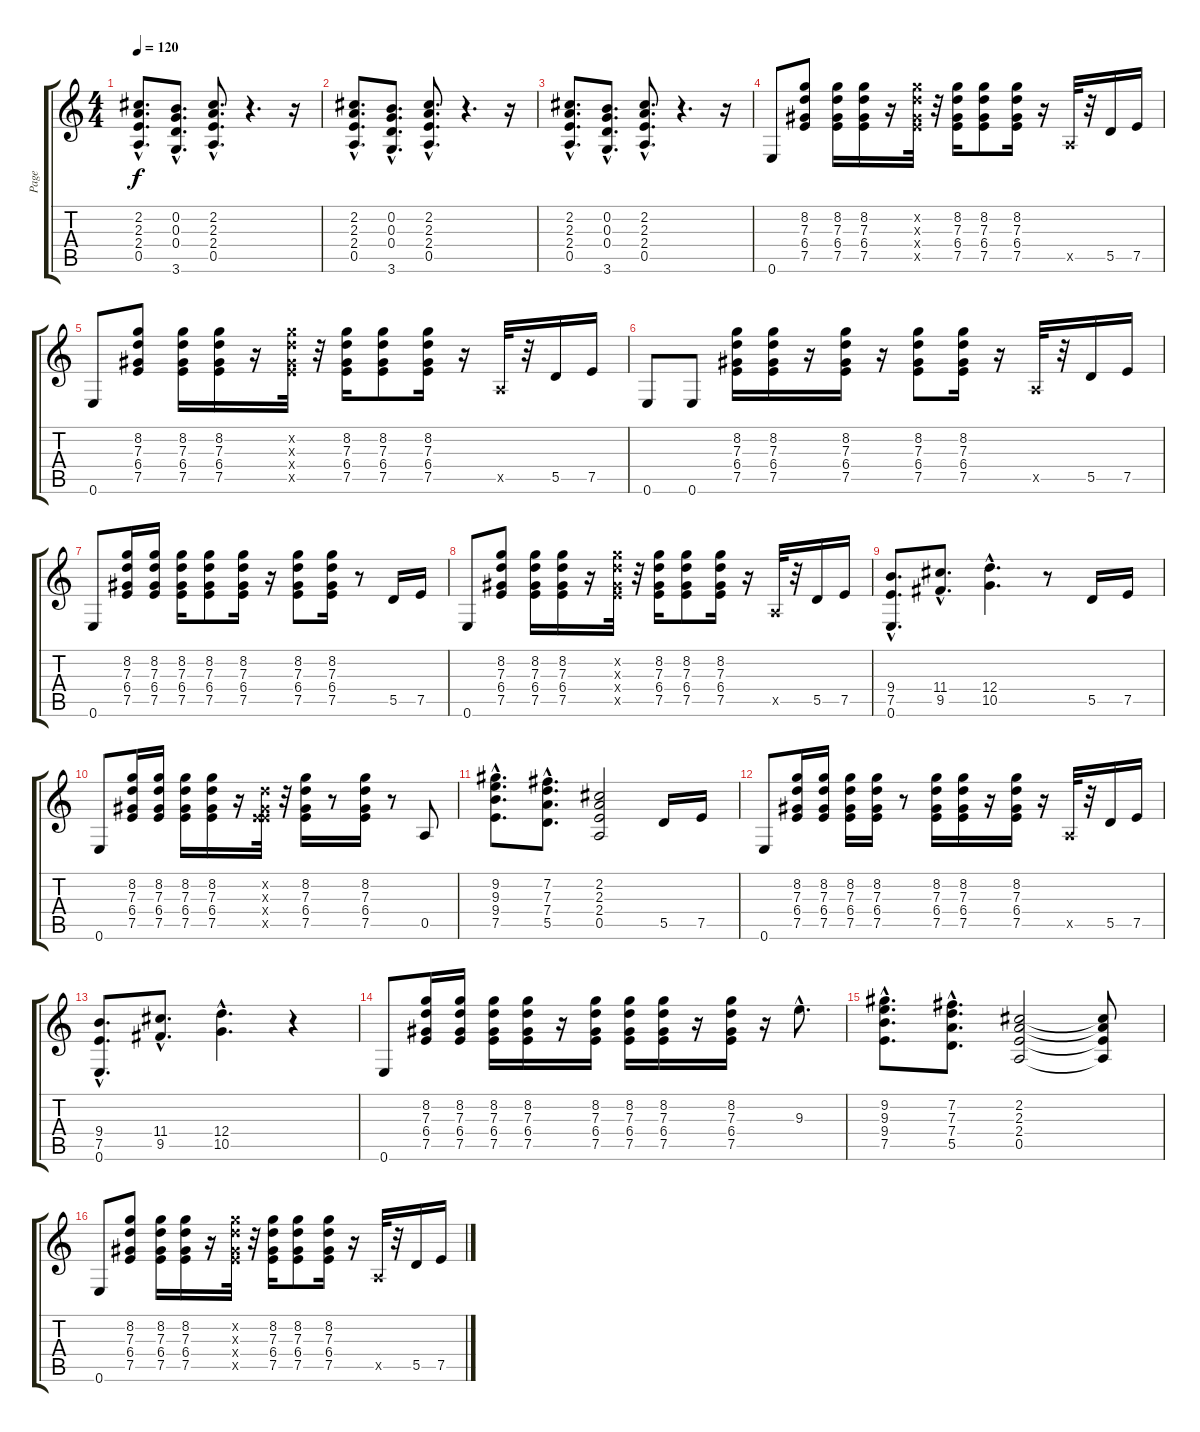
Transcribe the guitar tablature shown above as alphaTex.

\track ("Page" "Page") {instrument overdrivenguitar}
\staff {score tabs}
\tuning (E4 B3 G3 D3 A2 E2) {hide}
\ts (4 4)
\tempo 120
\clef g2
\ks c
(2.2{hac} 2.3{hac} 2.4{hac} 0.5{hac}).8{d dy f} (0.2{hac} 0.3{hac} 0.4{hac} 3.6{hac}).8{d} (2.2{hac} 2.3{hac} 2.4{hac} 0.5{hac}).8{d} r.4{d} r.16 |
(2.2{hac} 2.3{hac} 2.4{hac} 0.5{hac}).8{d} (0.2{hac} 0.3{hac} 0.4{hac} 3.6{hac}).8{d} (2.2{hac} 2.3{hac} 2.4{hac} 0.5{hac}).8{d} r.4{d} r.16 |
(2.2{hac} 2.3{hac} 2.4{hac} 0.5{hac}).8{d} (0.2{hac} 0.3{hac} 0.4{hac} 3.6{hac}).8{d} (2.2{hac} 2.3{hac} 2.4{hac} 0.5{hac}).8{d} r.4{d} r.16 |
0.6.8 (8.2 7.3 6.4 7.5).8 (8.2 7.3 6.4 7.5).16 (8.2 7.3 6.4 7.5).16 r.16 (8.2{x} 7.3{x} 6.4{x} 7.5{x}).32 r.32 (8.2 7.3 6.4 7.5).16 (8.2 7.3 6.4 7.5).8 (8.2 7.3 6.4 7.5).16 r.16 0.5{x}.32 r.32 5.5.16 7.5.16 |
0.6.8 (8.2 7.3 6.4 7.5).8 (8.2 7.3 6.4 7.5).16 (8.2 7.3 6.4 7.5).16 r.16 (8.2{x} 7.3{x} 6.4{x} 7.5{x}).32 r.32 (8.2 7.3 6.4 7.5).16 (8.2 7.3 6.4 7.5).8 (8.2 7.3 6.4 7.5).16 r.16 0.5{x}.32 r.32 5.5.16 7.5.16 |
0.6.8 0.6.8 (8.2 7.3 6.4 7.5).16 (8.2 7.3 6.4 7.5).16 r.16 (8.2 7.3 6.4 7.5).16 r.16 (8.2 7.3 6.4 7.5).8 (8.2 7.3 6.4 7.5).16 r.16 0.5{x}.32 r.32 5.5.16 7.5.16 |
0.6.8 (8.2 7.3 6.4 7.5).16 (8.2 7.3 6.4 7.5).16 (8.2 7.3 6.4 7.5).16 (8.2 7.3 6.4 7.5).8 (8.2 7.3 6.4 7.5).16 r.16 (8.2 7.3 6.4 7.5).8 (8.2 7.3 6.4 7.5).16 r.8 5.5.16 7.5.16 |
0.6.8 (8.2 7.3 6.4 7.5).8 (8.2 7.3 6.4 7.5).16 (8.2 7.3 6.4 7.5).16 r.16 (8.2{x} 7.3{x} 6.4{x} 7.5{x}).32 r.32 (8.2 7.3 6.4 7.5).16 (8.2 7.3 6.4 7.5).8 (8.2 7.3 6.4 7.5).16 r.16 0.5{x}.32 r.32 5.5.16 7.5.16 |
(9.4{hac} 7.5{hac} 0.6{hac}).8{d} (11.4{hac} 9.5{hac}).8{d} (12.4{hac} 10.5{hac}).4{d} r.8 5.5.16 7.5.16 |
0.6.8 (8.2 7.3 6.4 7.5).16 (8.2 7.3 6.4 7.5).16 (8.2 7.3 6.4 7.5).16 (8.2 7.3 6.4 7.5).16 r.16 (3.2{x} 1.3{x} 2.4{x} 7.5{x}).32 r.32 (8.2 7.3 6.4 7.5).16 r.8 (8.2 7.3 6.4 7.5).16 r.8 0.5.8 |
(9.2{hac} 9.3{hac} 9.4{hac} 7.5{hac}).8{d} (7.2{hac} 7.3{hac} 7.4{hac} 5.5{hac}).8{d} (2.2 2.3 2.4 0.5).2 5.5.16 7.5.16 |
0.6.8 (8.2 7.3 6.4 7.5).16 (8.2 7.3 6.4 7.5).16 (8.2 7.3 6.4 7.5).16 (8.2 7.3 6.4 7.5).16 r.8 (8.2 7.3 6.4 7.5).16 (8.2 7.3 6.4 7.5).16 r.16 (8.2 7.3 6.4 7.5).16 r.16 0.5{x}.32 r.32 5.5.16 7.5.16 |
(9.4{hac} 7.5{hac} 0.6{hac}).8{d} (11.4{hac} 9.5{hac}).8{d} (12.4{hac} 10.5{hac}).4{d} r.4 |
0.6.8 (8.2 7.3 6.4 7.5).16 (8.2 7.3 6.4 7.5).16 (8.2 7.3 6.4 7.5).16 (8.2 7.3 6.4 7.5).16 r.16 (8.2 7.3 6.4 7.5).16 (8.2 7.3 6.4 7.5).16 (8.2 7.3 6.4 7.5).16 r.16 (8.2 7.3 6.4 7.5).16 r.16 9.3{hac}.8{d} |
(9.2{hac} 9.3{hac} 9.4{hac} 7.5{hac}).8{d} (7.2{hac} 7.3{hac} 7.4{hac} 5.5{hac}).8{d} (2.2 2.3 2.4 0.5).2 (2.2{t} 2.3{t} 2.4{t} 0.5{t}).8 |
0.6.8 (8.2 7.3 6.4 7.5).8 (8.2 7.3 6.4 7.5).16 (8.2 7.3 6.4 7.5).16 r.16 (8.2{x} 7.3{x} 6.4{x} 7.5{x}).32 r.32 (8.2 7.3 6.4 7.5).16 (8.2 7.3 6.4 7.5).8 (8.2 7.3 6.4 7.5).16 r.16 0.5{x}.32 r.32 5.5.16 7.5.16
